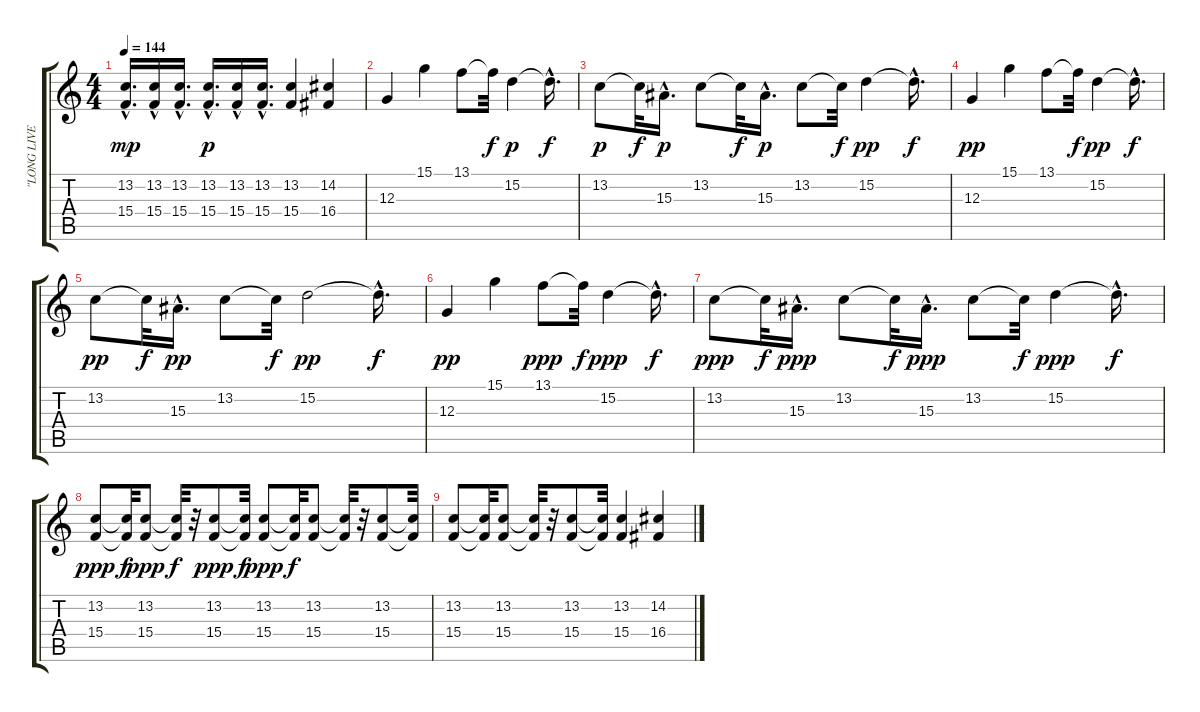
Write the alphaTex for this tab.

\track ("\"LONG LIVE ROCK N' ROLL\"" "\"LONG LIVE") {instrument brightacousticpiano}
\staff {score tabs}
\tuning (E4 B3 G3 D3 A2 E2) {hide}
\ts (4 4)
\tempo 144
\clef g2
\ks c
(13.2{hac} 15.4{hac}).16{d dy mp} (13.2{hac} 15.4{hac}).16 (13.2{hac} 15.4{hac}).16{d} (13.2{hac} 15.4{hac}).16{d dy p} (13.2{hac} 15.4{hac}).16 (13.2{hac} 15.4{hac}).16{d} (13.2 15.4).4 (14.2 16.4).4 |
12.3.4 15.1.4 13.1.8 13.1{t}.32{dy f} 15.2.4{dy p} 15.2{hac t}.16{d dy f} |
13.2.8{dy p} 13.2{t}.32{dy f} 15.3{hac}.16{d dy p} 13.2.8 13.2{t}.32{dy f} 15.3{hac}.16{d dy p} 13.2.8 13.2{t}.32{dy f} 15.2.4{dy pp} 15.2{hac t}.16{d dy f} |
12.3.4{dy pp} 15.1.4 13.1.8 13.1{t}.32{dy f} 15.2.4{dy pp} 15.2{hac t}.16{d dy f} |
13.2.8{dy pp} 13.2{t}.32{dy f} 15.3{hac}.16{d dy pp} 13.2.8 13.2{t}.32{dy f} 15.2.2{dy pp} 15.2{hac t}.16{d dy f} |
12.3.4{dy pp} 15.1.4 13.1.8{dy ppp} 13.1{t}.32{dy f} 15.2.4{dy ppp} 15.2{hac t}.16{d dy f} |
13.2.8{dy ppp} 13.2{t}.32{dy f} 15.3{hac}.16{d dy ppp} 13.2.8 13.2{t}.32{dy f} 15.3{hac}.16{d dy ppp} 13.2.8 13.2{t}.32{dy f} 15.2.4{dy ppp} 15.2{hac t}.16{d dy f} |
(13.2 15.4).8{dy ppp} (13.2{t} 15.4{t}).32{dy f} (13.2 15.4).8{dy ppp} (13.2{t} 15.4{t}).32{dy f} r.32 (13.2 15.4).8{dy ppp} (13.2{t} 15.4{t}).32{dy f} (13.2 15.4).8{dy ppp} (13.2{t} 15.4{t}).32{dy f} (13.2 15.4).8 (13.2{t} 15.4{t}).32 r.32 (13.2 15.4).8 (13.2{t} 15.4{t}).32 |
(13.2 15.4).8 (13.2{t} 15.4{t}).32 (13.2 15.4).8 (13.2{t} 15.4{t}).32 r.32 (13.2 15.4).8 (13.2{t} 15.4{t}).32 (13.2 15.4).4 (14.2 16.4).4
